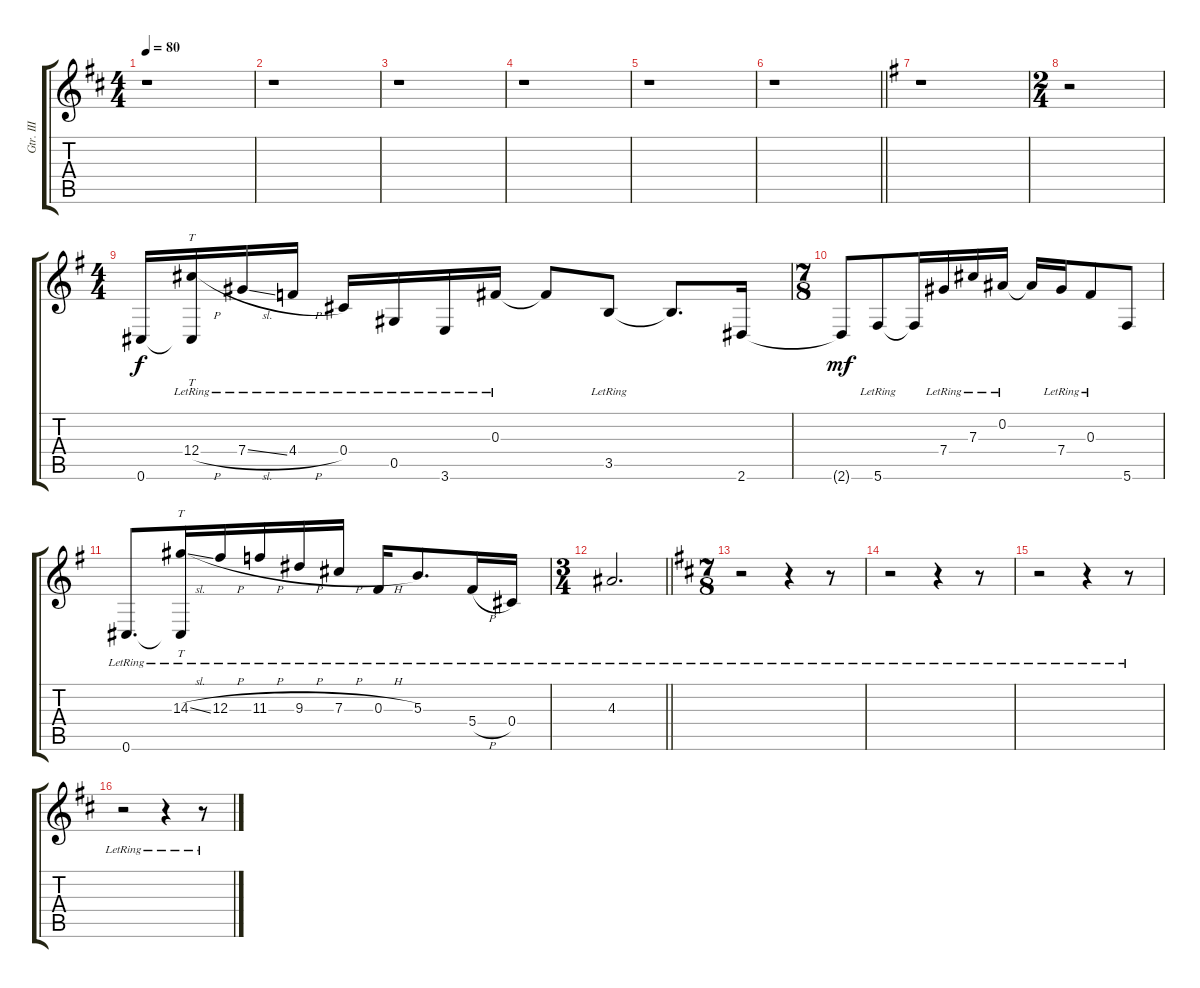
\track ("Gtr. III" "Gtr. III") {instrument electricguitarjazz}
\staff {score tabs}
\tuning (Eb4 Bb3 Gb3 Db3 Ab2 Db2) {hide}
\ts (4 4)
\tempo 80
\clef g2
\ks d
r.1{dy f} |
r.1 |
r.1 |
r.1 |
r.1 |
\barLineRight lightlight
r.1 |
\ks g
r.1 |
\ts (2 4)
r.2 |
\ts (4 4)
0.6.16 (12.4{h lr} 0.6{t}).16{tt} 7.4{sl lr}.16 4.4{h lr}.16 0.4{lr}.16 0.5{lr}.16 3.6{lr}.16 0.3{lr}.16 0.3{t}.8 3.5{lr}.8 3.5{t}.8{d} 2.6.16 |
\ts (7 8)
2.6{t}.8{dy mf} 5.6{lr}.8 5.6{t}.16 7.4{lr}.16 7.3{lr}.16 0.2{lr}.16 0.2{t}.16 7.4{lr}.16 0.3{lr}.8 5.6.8 |
0.6{lr}.8{d} (14.3{sl lr} 0.6{t}).16{tt} 12.3{h lr}.16 11.3{h lr}.16 9.3{h lr}.16 7.3{h lr}.16 0.3{h lr}.16 5.3{lr}.8{d} 5.4{h lr}.16 0.4{lr}.16 |
\ts (3 4)
\barLineRight lightlight
4.3{lr}.2{d} |
\ts (7 8)
\ks d
r.2 r.4 r.8 |
r.2 r.4 r.8 |
r.2 r.4 r.8 |
r.2 r.4 r.8
